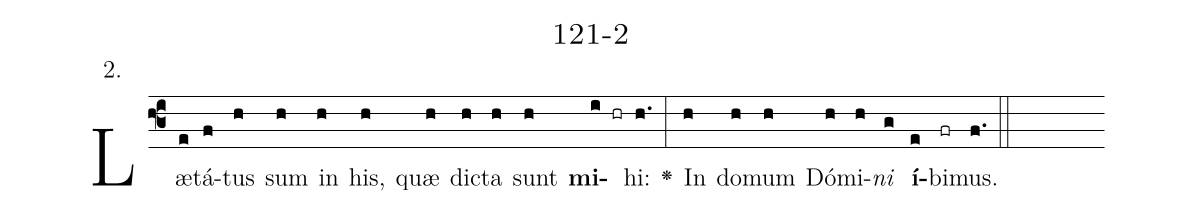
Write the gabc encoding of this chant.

name: 121-2;
annotation: 2.;
%%
(f3)Læ(e)tá(f)tus(h) sum(h) in(h) his,(h) quæ(h) dic(h)ta(h) sunt(h) <b>mi</b>(i hr)hi:(h.) <v>\greheightstar</v>(:) In(h) do(h)mum(h) Dó(h)mi(h)<i>ni</i>(g) <b>í</b>(e)bi(fr)mus.(f.) (::)


%E(h) u(h) o(h) u(g) a(e) e.(f.) (::)
